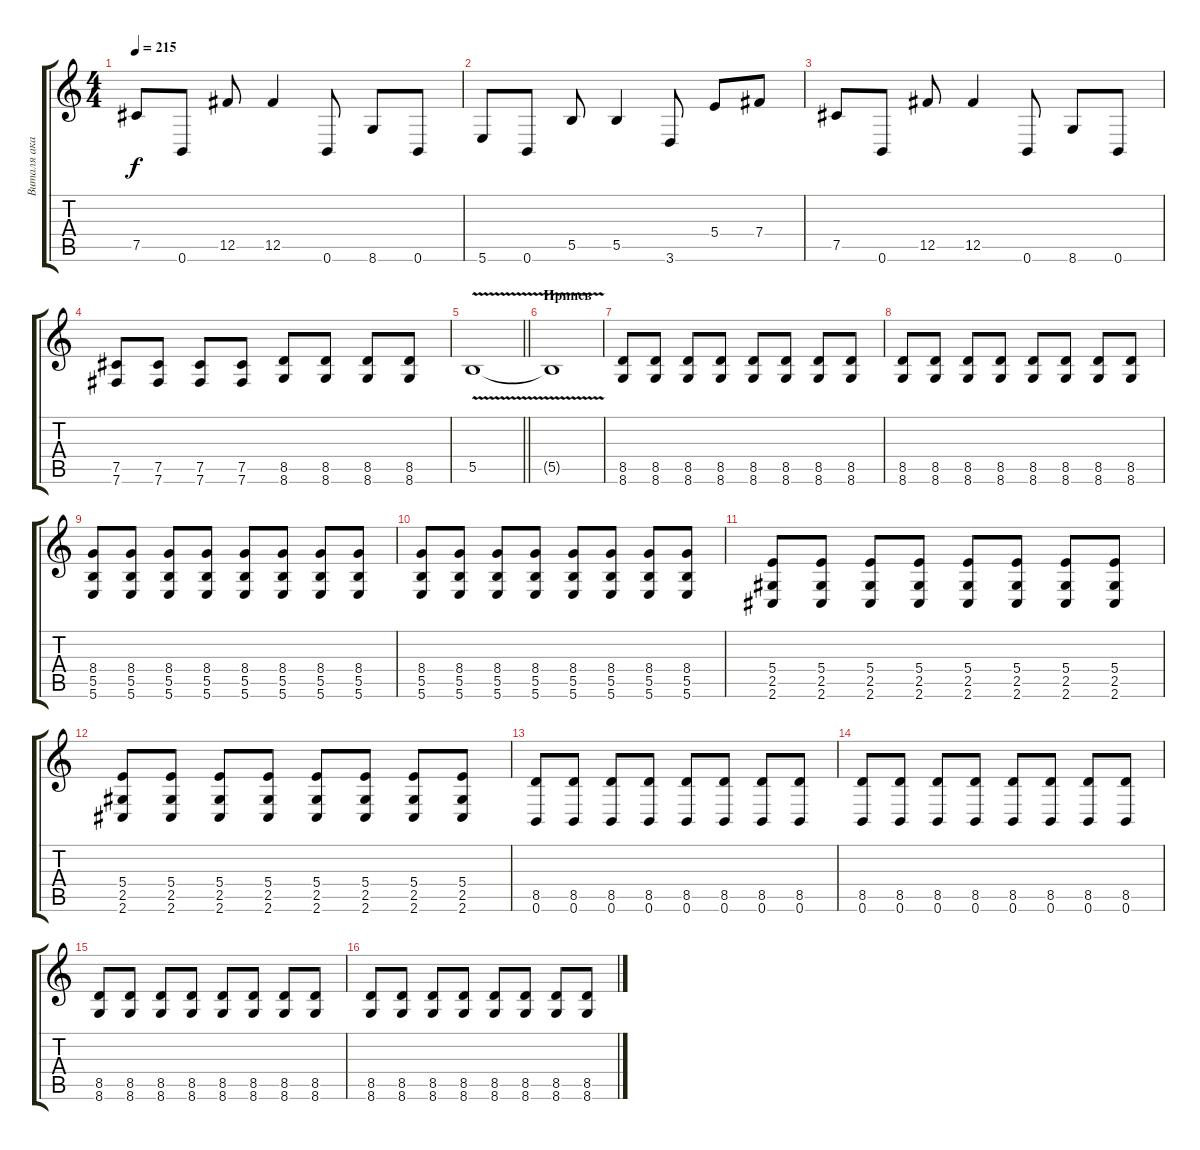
\track ("Виталя ака Стардог" "Виталя ака") {instrument distortionguitar}
\staff {score tabs}
\tuning (Db4 Ab3 E3 B2 Gb2 B1) {hide}
\ts (4 4)
\tempo 215
\clef g2
\ks c
7.5.8{dy f} 0.6.8 12.5.8 12.5.4 0.6.8 8.6.8 0.6.8 |
5.6.8 0.6.8 5.5.8 5.5.4 3.6.8 5.4.8 7.4.8 |
7.5.8 0.6.8 12.5.8 12.5.4 0.6.8 8.6.8 0.6.8 |
(7.5 7.6).8 (7.5 7.6).8 (7.5 7.6).8 (7.5 7.6).8 (8.5 8.6).8 (8.5 8.6).8 (8.5 8.6).8 (8.5 8.6).8 |
\barLineRight lightlight
5.5{v}.1 |
\section ("" "Припев")
5.5{t}.1 |
(8.5 8.6).8 (8.5 8.6).8 (8.5 8.6).8 (8.5 8.6).8 (8.5 8.6).8 (8.5 8.6).8 (8.5 8.6).8 (8.5 8.6).8 |
(8.5 8.6).8 (8.5 8.6).8 (8.5 8.6).8 (8.5 8.6).8 (8.5 8.6).8 (8.5 8.6).8 (8.5 8.6).8 (8.5 8.6).8 |
(8.4 5.5 5.6).8 (8.4 5.5 5.6).8 (8.4 5.5 5.6).8 (8.4 5.5 5.6).8 (8.4 5.5 5.6).8 (8.4 5.5 5.6).8 (8.4 5.5 5.6).8 (8.4 5.5 5.6).8 |
(8.4 5.5 5.6).8 (8.4 5.5 5.6).8 (8.4 5.5 5.6).8 (8.4 5.5 5.6).8 (8.4 5.5 5.6).8 (8.4 5.5 5.6).8 (8.4 5.5 5.6).8 (8.4 5.5 5.6).8 |
(5.4 2.5 2.6).8 (5.4 2.5 2.6).8 (5.4 2.5 2.6).8 (5.4 2.5 2.6).8 (5.4 2.5 2.6).8 (5.4 2.5 2.6).8 (5.4 2.5 2.6).8 (5.4 2.5 2.6).8 |
(5.4 2.5 2.6).8 (5.4 2.5 2.6).8 (5.4 2.5 2.6).8 (5.4 2.5 2.6).8 (5.4 2.5 2.6).8 (5.4 2.5 2.6).8 (5.4 2.5 2.6).8 (5.4 2.5 2.6).8 |
(8.5 0.6).8 (8.5 0.6).8 (8.5 0.6).8 (8.5 0.6).8 (8.5 0.6).8 (8.5 0.6).8 (8.5 0.6).8 (8.5 0.6).8 |
(8.5 0.6).8 (8.5 0.6).8 (8.5 0.6).8 (8.5 0.6).8 (8.5 0.6).8 (8.5 0.6).8 (8.5 0.6).8 (8.5 0.6).8 |
(8.5 8.6).8 (8.5 8.6).8 (8.5 8.6).8 (8.5 8.6).8 (8.5 8.6).8 (8.5 8.6).8 (8.5 8.6).8 (8.5 8.6).8 |
(8.5 8.6).8 (8.5 8.6).8 (8.5 8.6).8 (8.5 8.6).8 (8.5 8.6).8 (8.5 8.6).8 (8.5 8.6).8 (8.5 8.6).8
